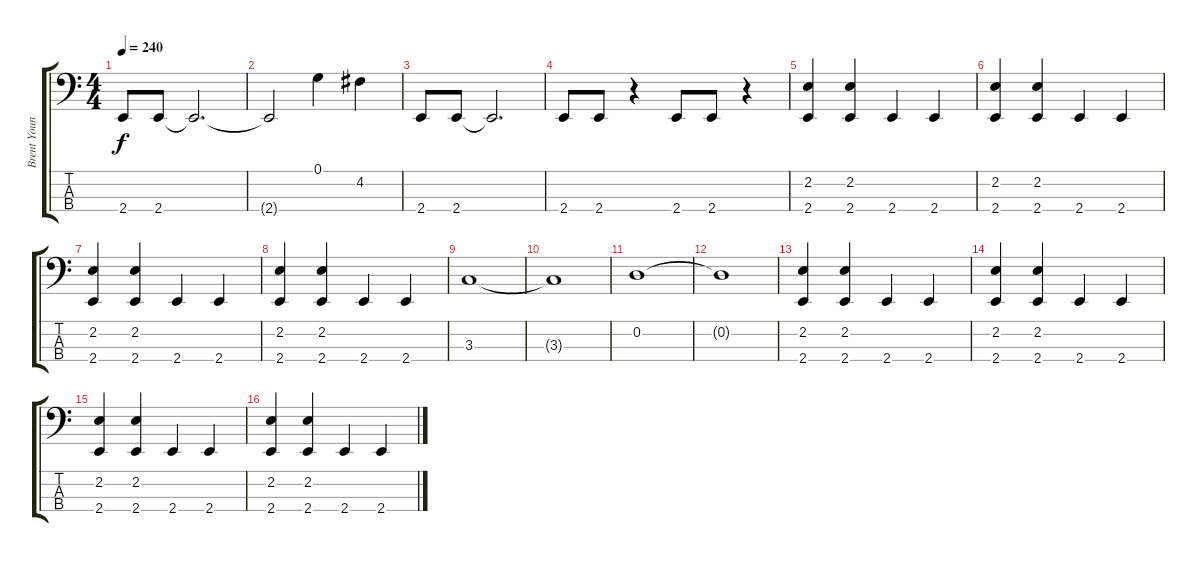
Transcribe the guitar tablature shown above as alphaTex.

\track ("Brent Young" "Brent Youn") {instrument electricbasspick}
\staff {score tabs}
\tuning (G2 D2 A1 D1) {hide}
\ts (4 4)
\tempo 240
\clef f4
\ks c
2.4.8{dy f} 2.4.8 2.4{t}.2{d} |
2.4{t}.2 0.1.4 4.2.4 |
2.4.8 2.4.8 2.4{t}.2{d} |
2.4.8 2.4.8 r.4 2.4.8 2.4.8 r.4 |
(2.2 2.4).4 (2.2 2.4).4 2.4.4 2.4.4 |
(2.2 2.4).4 (2.2 2.4).4 2.4.4 2.4.4 |
(2.2 2.4).4 (2.2 2.4).4 2.4.4 2.4.4 |
(2.2 2.4).4 (2.2 2.4).4 2.4.4 2.4.4 |
3.3.1 |
3.3{t}.1 |
0.2.1 |
0.2{t}.1 |
(2.2 2.4).4 (2.2 2.4).4 2.4.4 2.4.4 |
(2.2 2.4).4 (2.2 2.4).4 2.4.4 2.4.4 |
(2.2 2.4).4 (2.2 2.4).4 2.4.4 2.4.4 |
(2.2 2.4).4 (2.2 2.4).4 2.4.4 2.4.4
